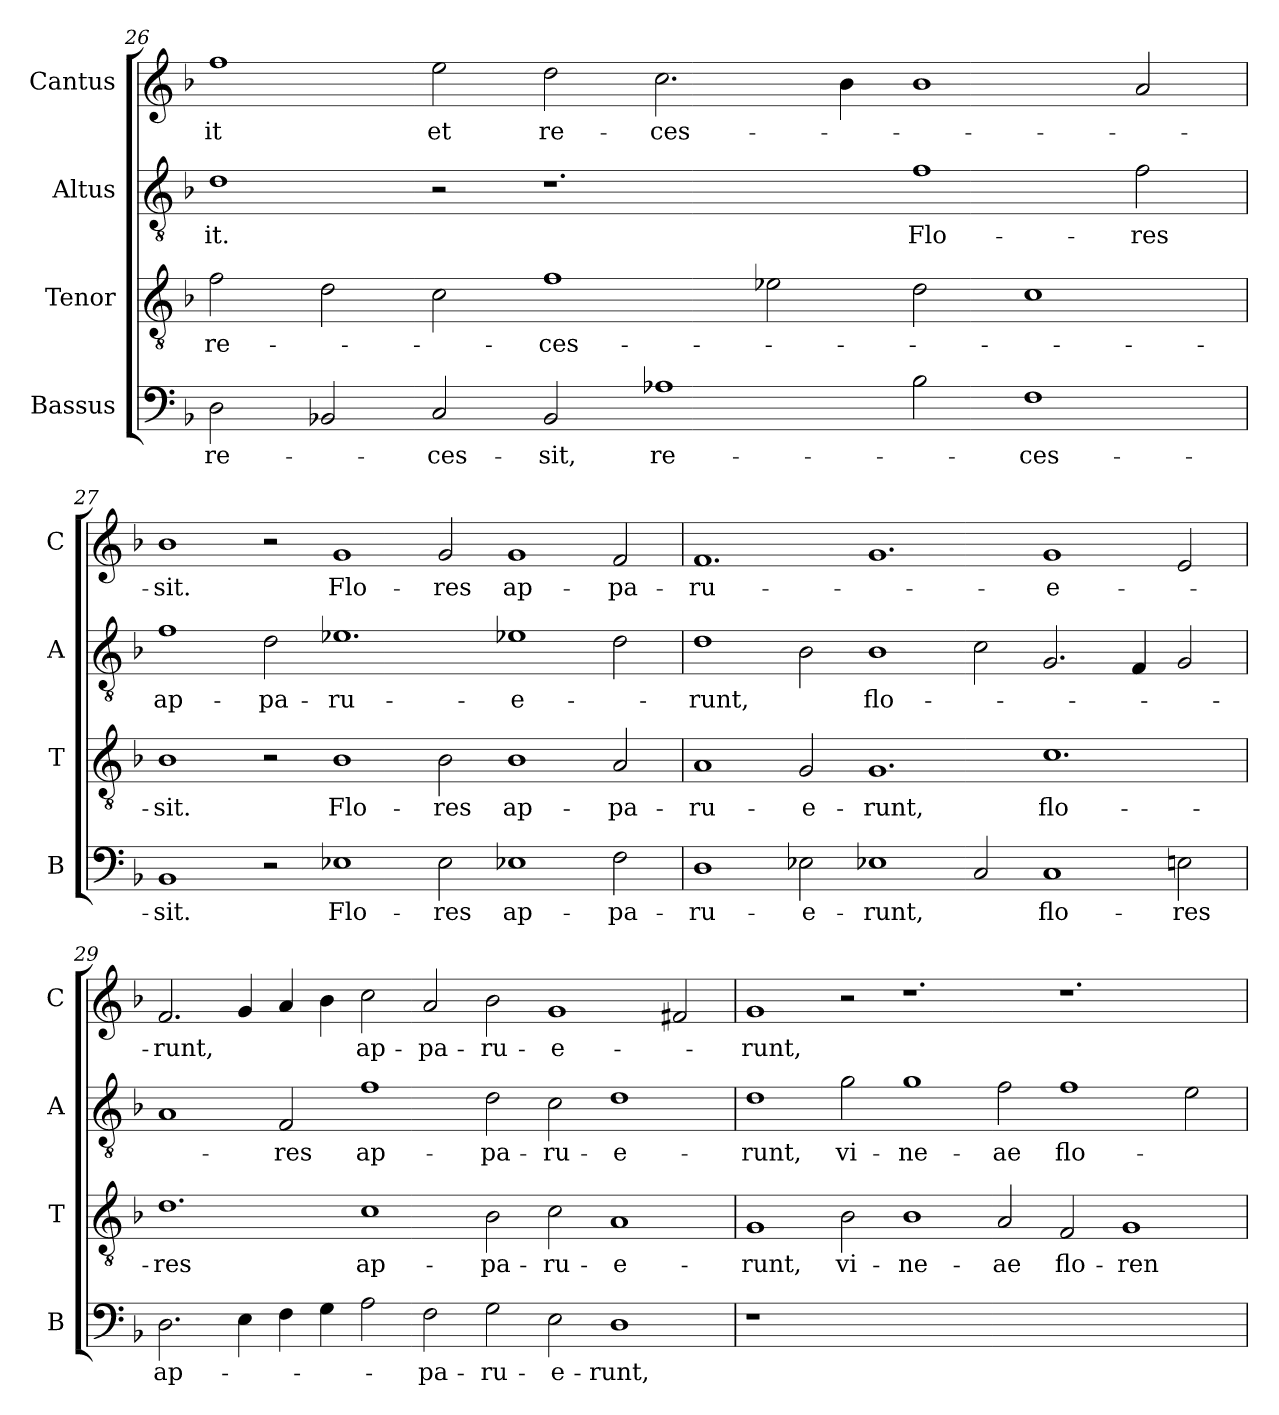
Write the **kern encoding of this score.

**kern	**text	**kern	**text	**kern	**text	**kern	**text
*part4	*part4	*part3	*part3	*part2	*part2	*part1	*part1
*staff4	*staff4	*staff3	*staff3	*staff2	*staff2	*staff1	*staff1
*I"Bassus	*	*I"Tenor	*	*I"Altus	*	*I"Cantus	*
*I'B	*	*I'T	*	*I'A	*	*I'C	*
*clefF4	*	*clefGv2	*	*clefGv2	*	*clefG2	*
*k[b-]	*	*k[b-]	*	*k[b-]	*	*k[b-]	*
*F:	*	*F:	*	*F:	*	*F:	*
=26	=26	=26	=26	=26	=26	=26	=26
!	!LO:LY:i	!	!	!	!	!	!
2D\	re-	2f\	re-	1d\	-it.	1ff\	-it
2BB-X/	.	2d\	.	.	.	.	.
!	!LO:LY:i	!	!	!	!	!	!
2C/	-ces-	2c\	.	2r	.	2ee\	et
!	!LO:LY:i	!	!	!	!	!	!
2BB-/	-sit,	1f\	-ces-	1.r	.	2dd\	re-
!	!LO:LY:i	!	!	!	!	!	!
1A-X\	re-	.	.	.	.	2.cc\	-ces-
.	.	2e-X\	.	.	.	.	.
.	.	.	.	.	.	4b-\	.
2B-\	.	2d\	.	1f\	Flo-	1b-\	.
!	!LO:LY:i	!	!	!	!	!	!
1F\	-ces-	1c\	.	.	.	.	.
.	.	.	.	2f\	-res	2a/	.
!!LO:LB:g=z
=27	=27	=27	=27	=27	=27	=27	=27
!	!LO:LY:i	!	!	!	!	!	!
1BB-/	-sit.	1B-\	-sit.	1f\	ap-	1b-\	-sit.
2r	.	2r	.	2d\	-pa-	2r	.
!	!LO:LY:i	!	!	!	!	!	!
1E-X\	Flo-	1B-\	Flo-	1.e-X\	-ru-	1g/	Flo-
!	!LO:LY:i	!	!	!	!	!	!
2E-\	-res	2B-\	-res	.	.	2g/	-res
!	!LO:LY:i	!	!	!	!	!	!
1E-X\	ap-	1B-\	ap-	1e-X\	-e-	1g/	ap-
!	!LO:LY:i	!	!	!	!	!	!
2F\	-pa-	2A/	-pa-	2d\	.	2f/	-pa-
=28	=28	=28	=28	=28	=28	=28	=28
!	!LO:LY:i	!	!	!	!	!	!
1D\	-ru-	1A/	-ru-	1d\	-runt,	1.f/	-ru-
!	!LO:LY:i	!	!	!	!	!	!
2E-X\	-e-	2G/	-e-	2B-\	.	.	.
!	!LO:LY:i	!	!	!	!LO:LY:i	!	!
1E-X\	-runt,	1.G/	-runt,	1B-\	flo-	1.g/	.
2C/	.	.	.	2c\	.	.	.
!	!LO:LY:i	!	!LO:LY:i	!	!	!	!
1C/	flo-	1.c\	flo-	2.G/	.	1g/	-e-
.	.	.	.	4F/	.	.	.
!	!LO:LY:i	!	!	!	!	!	!
2E\	-res	.	.	2G/	.	2e/	.
!!LO:LB:g=z
=29	=29	=29	=29	=29	=29	=29	=29
!	!LO:LY:i	!	!LO:LY:i	!	!	!	!
2.D\	ap-	1.d\	-res	1A/	.	2.f/	-runt,
4E\	.	.	.	.	.	4g/	.
!	!	!	!	!	!LO:LY:i	!	!
4F\	.	.	.	2F/	-res	4a/	.
4G\	.	.	.	.	.	4b-\	.
!	!	!	!LO:LY:i	!	!LO:LY:i	!	!LO:LY:i
2A\	.	1c\	ap-	1f\	ap-	2cc\	ap-
!	!LO:LY:i	!	!	!	!	!	!LO:LY:i
2F\	-pa-	.	.	.	.	2a/	-pa-
!	!LO:LY:i	!	!LO:LY:i	!	!LO:LY:i	!	!LO:LY:i
2G\	-ru-	2B-\	-pa-	2d\	-pa-	2b-\	-ru-
!	!LO:LY:i	!	!LO:LY:i	!	!LO:LY:i	!	!LO:LY:i
2E\	-e-	2c\	-ru-	2c\	-ru-	1g/	-e-
!	!LO:LY:i	!	!LO:LY:i	!	!LO:LY:i	!	!
1D\	-runt,	1A/	-e-	1d\	-e-	.	.
.	.	.	.	.	.	2f#X/	.
=30	=30	=30	=30	=30	=30	=30	=30
!	!	!	!LO:LY:i	!	!LO:LY:i	!	!LO:LY:i
1r	.	1G/	-runt,	1d\	-runt,	1g/	-runt,
2%7ryy	.	2B-\	vi-	2g\	vi-	2r	.
.	.	1B-\	-ne-	1g\	-ne-	1.r	.
.	.	2A/	-ae	2f\	-ae	.	.
.	.	2F/	flo-	1f\	flo-	1.r	.
.	.	1G/	-ren-	.	.	.	.
.	.	.	.	2e\	.	.	.
=	=	=	=	=	=	=	=
*-	*-	*-	*-	*-	*-	*-	*-
